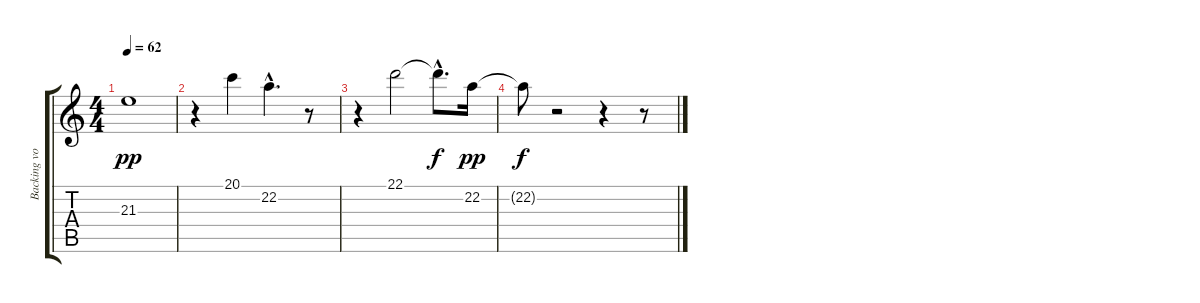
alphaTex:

\track ("Backing vocals | Don't" "Backing vo") {instrument choiraahs}
\staff {score tabs}
\tuning (E4 B3 G3 D3 A2 E2) {hide}
\ts (4 4)
\tempo 62
\clef g2
\ks c
21.3.1{dy pp} |
r.4 20.1.4 22.2{hac}.4{d} r.8 |
r.4 22.1.2 22.1{hac t}.8{d dy f} 22.2.16{dy pp} |
22.2{t}.8{dy f} r.2 r.4 r.8
